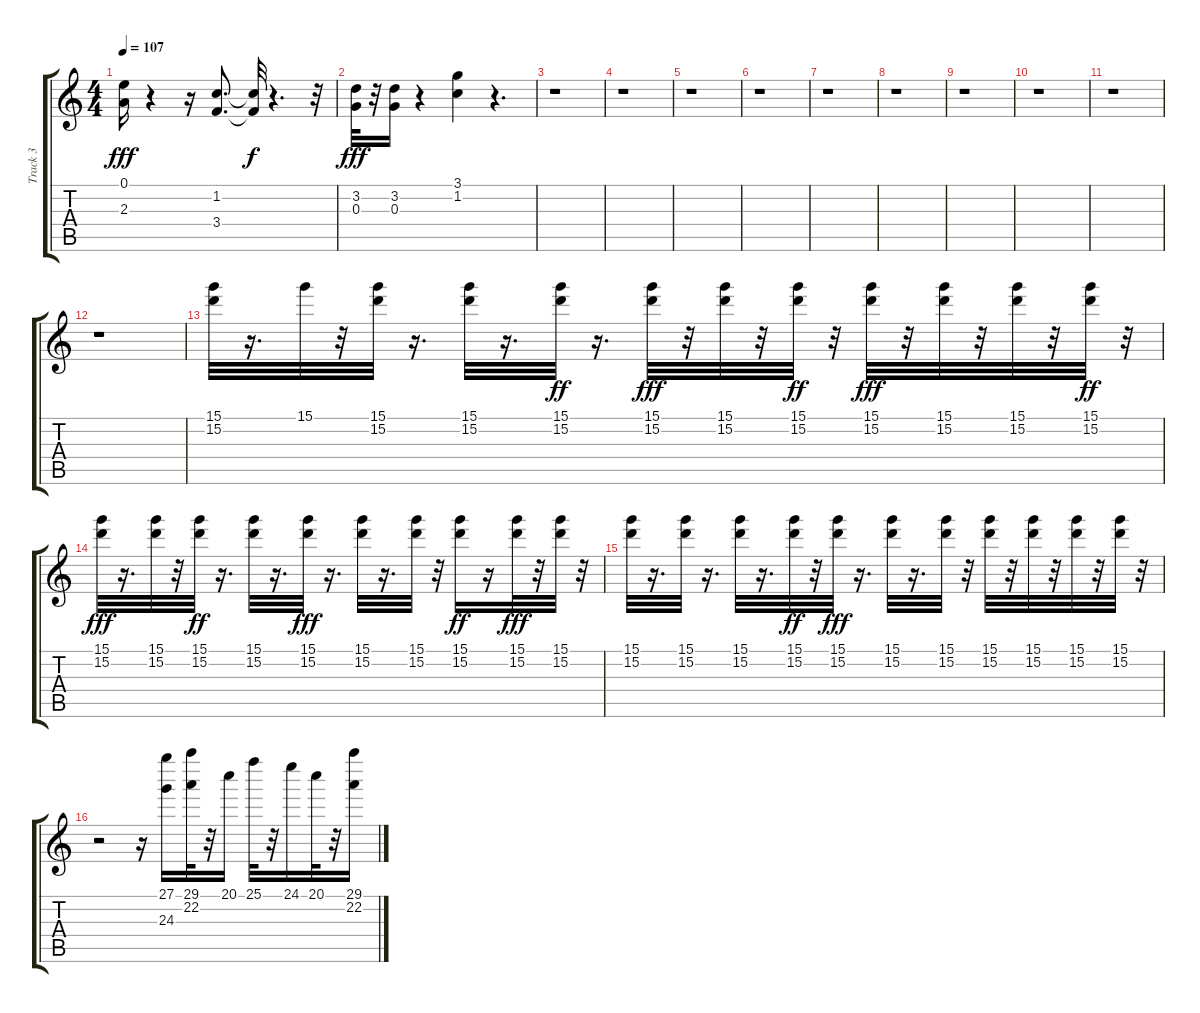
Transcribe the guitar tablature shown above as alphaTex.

\track ("Track 3" "Track 3") {instrument acousticguitarnylon}
\staff {score tabs}
\tuning (E4 B3 G3 D3 A2 E2) {hide}
\ts (4 4)
\tempo 107
\clef g2
\ks c
(0.1 2.3).16{dy fff} r.4 r.16 (1.2 3.4).8{d} (1.2{t} 3.4{t}).32{dy f} r.4{d} r.32 |
(3.2 0.3).32{dy fff} r.32 (3.2 0.3).16 r.4 (3.1 1.2).4 r.4{d} |
r.1 |
r.1 |
r.1 |
r.1 |
r.1 |
r.1 |
r.1 |
r.1 |
r.1 |
r.1 |
(15.1 15.2).32 r.16{d} 15.1.32 r.32 (15.1 15.2).32 r.16{d} (15.1 15.2).32 r.16{d} (15.1 15.2).32{dy ff} r.16{d} (15.1 15.2).32{dy fff} r.32 (15.1 15.2).32 r.32 (15.1 15.2).32{dy ff} r.32 (15.1 15.2).32{dy fff} r.32 (15.1 15.2).32 r.32 (15.1 15.2).32 r.32 (15.1 15.2).32{dy ff} r.32 |
(15.1 15.2).32{dy fff} r.16{d} (15.1 15.2).32 r.32 (15.1 15.2).32{dy ff} r.16{d} (15.1 15.2).32 r.16{d} (15.1 15.2).32{dy fff} r.16{d} (15.1 15.2).32 r.16{d} (15.1 15.2).32 r.32 (15.1 15.2).16{dy ff} r.16 (15.1 15.2).32{dy fff} r.32 (15.1 15.2).32 r.32 |
(15.1 15.2).32 r.16{d} (15.1 15.2).32 r.16{d} (15.1 15.2).32 r.16{d} (15.1 15.2).32{dy ff} r.32 (15.1 15.2).32{dy fff} r.16{d} (15.1 15.2).32 r.16{d} (15.1 15.2).32 r.32 (15.1 15.2).32 r.32 (15.1 15.2).32 r.32 (15.1 15.2).32 r.32 (15.1 15.2).32 r.32 |
r.2 r.16 (27.1 24.3).16 (29.1 22.2).32 r.32 20.1.16 25.1.32 r.32 24.1.16 20.1.32 r.32 (29.1 22.2).16
